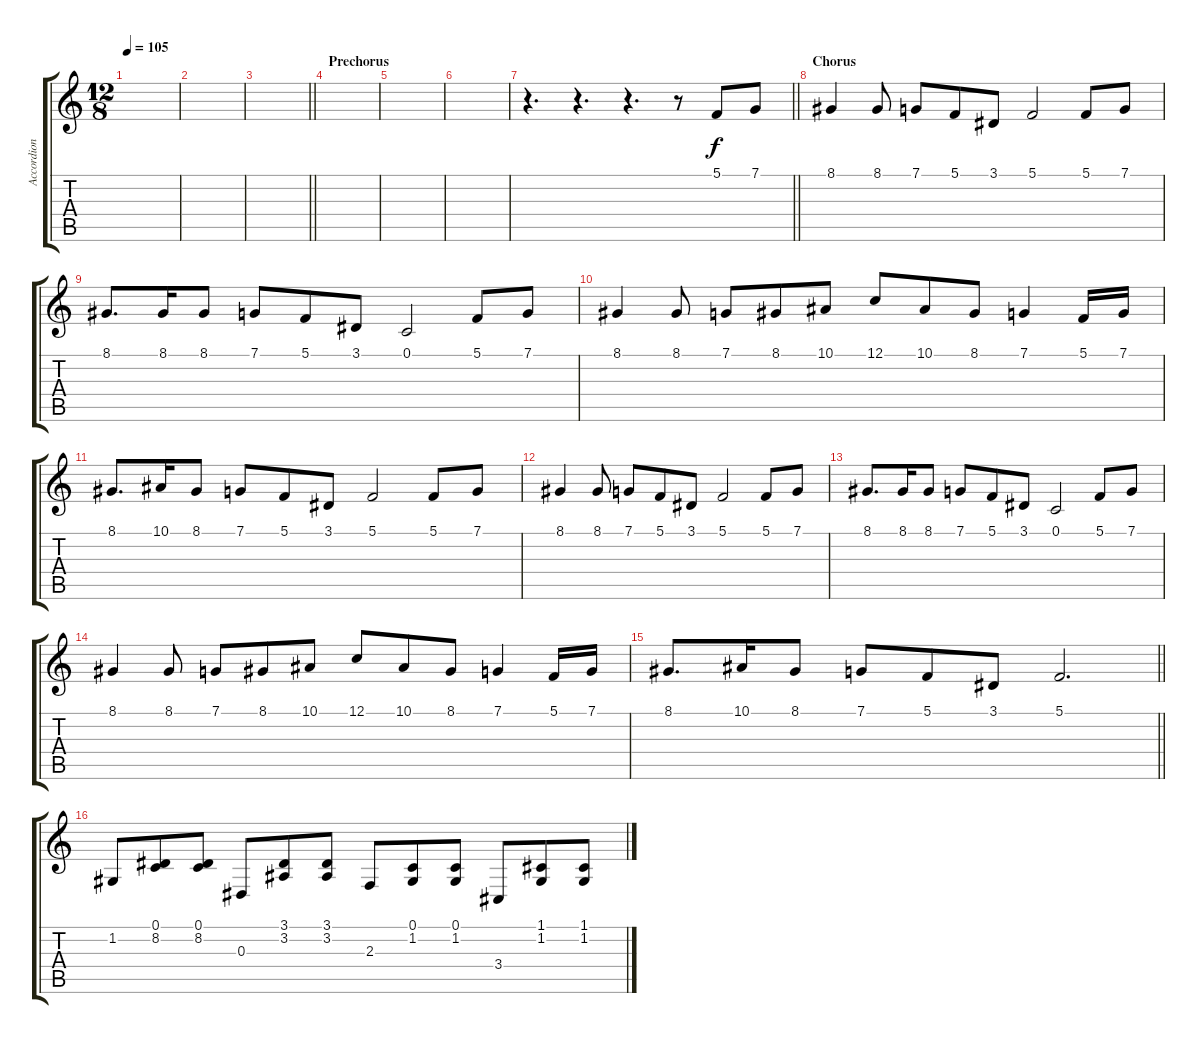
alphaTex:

\track ("Accordion" "Accordion") {instrument accordion}
\staff {score tabs}
\tuning (C4 G3 Eb3 Bb2 F2 C2) {hide}
\ts (12 8)
\tempo 105
\clef g2
\ks c
|
|
\barLineRight lightlight
|
\section ("" "Prechorus")
|
|
|
\barLineRight lightlight
r.4{d} r.4{d} r.4{d} r.8 5.1.8 7.1.8 |
\section ("" "Chorus")
8.1.4 8.1.8 7.1.8 5.1.8 3.1.8 5.1.2 5.1.8 7.1.8 |
8.1.8{d} 8.1.16 8.1.8 7.1.8 5.1.8 3.1.8 0.1.2 5.1.8 7.1.8 |
8.1.4 8.1.8 7.1.8 8.1.8 10.1.8 12.1.8 10.1.8 8.1.8 7.1.4 5.1.16 7.1.16 |
8.1.8{d} 10.1.16 8.1.8 7.1.8 5.1.8 3.1.8 5.1.2 5.1.8 7.1.8 |
8.1.4 8.1.8 7.1.8 5.1.8 3.1.8 5.1.2 5.1.8 7.1.8 |
8.1.8{d} 8.1.16 8.1.8 7.1.8 5.1.8 3.1.8 0.1.2 5.1.8 7.1.8 |
8.1.4 8.1.8 7.1.8 8.1.8 10.1.8 12.1.8 10.1.8 8.1.8 7.1.4 5.1.16 7.1.16 |
\barLineRight lightlight
8.1.8{d} 10.1.16 8.1.8 7.1.8 5.1.8 3.1.8 5.1.2{d} |
1.2.8 (0.1 8.2).8 (0.1 8.2).8 0.3.8 (3.1 3.2).8 (3.1 3.2).8 2.3.8 (0.1 1.2).8 (0.1 1.2).8 3.4.8 (1.1 1.2).8 (1.1 1.2).8
